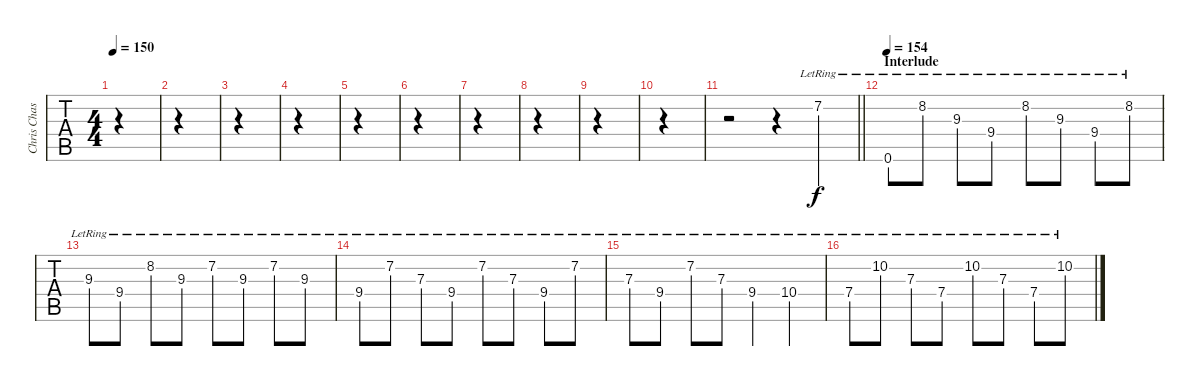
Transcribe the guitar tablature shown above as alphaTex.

\track ("Chris Chasse - Guitar One" "Chris Chas") {instrument acousticguitarsteel}
\staff {tabs}
\tuning (Eb4 Bb3 Gb3 Db3 Ab2 Eb2) {hide}
\ts (4 4)
\tempo 150
\clef g2
\ks c
|
|
|
|
|
|
|
|
|
|
\barLineRight lightlight
r.2 r.4 7.2{lr}.4 |
\section ("" "Interlude")
\tempo 154
0.6{lr}.8 8.2{lr}.8 9.3{lr}.8 9.4{lr}.8 8.2{lr}.8 9.3{lr}.8 9.4{lr}.8 8.2{lr}.8 |
9.3{lr}.8 9.4{lr}.8 8.2{lr}.8 9.3{lr}.8 7.2{lr}.8 9.3{lr}.8 7.2{lr}.8 9.3{lr}.8 |
9.4{lr}.8 7.2{lr}.8 7.3{lr}.8 9.4{lr}.8 7.2{lr}.8 7.3{lr}.8 9.4{lr}.8 7.2{lr}.8 |
7.3{lr}.8 9.4{lr}.8 7.2{lr}.8 7.3{lr}.8 9.4{lr}.4 10.4{lr}.4 |
7.4{lr}.8 10.2{lr}.8 7.3{lr}.8 7.4{lr}.8 10.2{lr}.8 7.3{lr}.8 7.4{lr}.8 10.2{lr}.8
